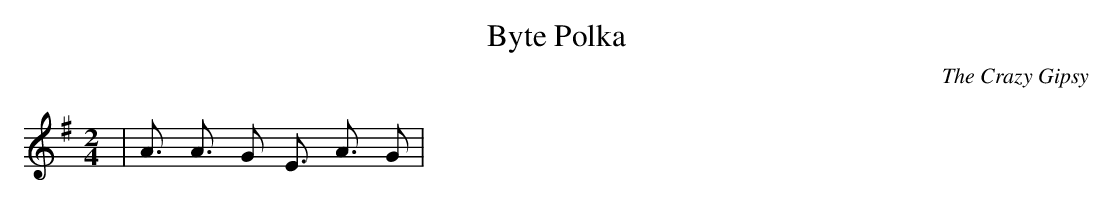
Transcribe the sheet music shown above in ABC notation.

X:1
T:Byte Polka
M:2/4                             % overrides M from header
C:The Crazy Gipsy                 % overrides C from header
K:G
|A3 A3 G2 E3 A3 G2  |   % melodies can also have a comment
